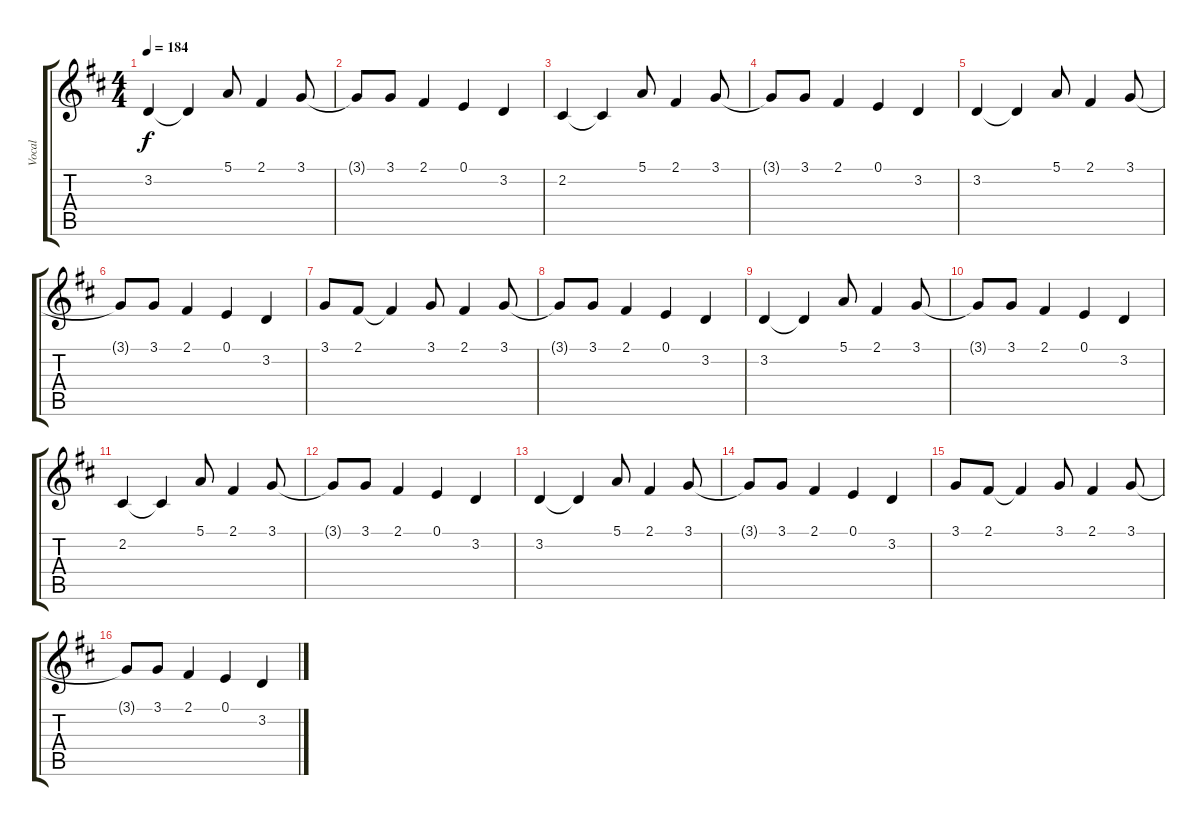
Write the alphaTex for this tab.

\track ("Vocal" "Vocal") {instrument harmonica}
\staff {score tabs}
\tuning (E4 B3 G3 D3 A2 E2) {hide}
\ts (4 4)
\tempo 184
\clef g2
\ks d
3.2.4{dy f} 3.2{t}.4 5.1.8 2.1.4 3.1.8 |
3.1{t}.8 3.1.8 2.1.4 0.1.4 3.2.4 |
2.2.4 2.2{t}.4 5.1.8 2.1.4 3.1.8 |
3.1{t}.8 3.1.8 2.1.4 0.1.4 3.2.4 |
3.2.4 3.2{t}.4 5.1.8 2.1.4 3.1.8 |
3.1{t}.8 3.1.8 2.1.4 0.1.4 3.2.4 |
3.1.8 2.1.8 2.1{t}.4 3.1.8 2.1.4 3.1.8 |
3.1{t}.8 3.1.8 2.1.4 0.1.4 3.2.4 |
3.2.4 3.2{t}.4 5.1.8 2.1.4 3.1.8 |
3.1{t}.8 3.1.8 2.1.4 0.1.4 3.2.4 |
2.2.4 2.2{t}.4 5.1.8 2.1.4 3.1.8 |
3.1{t}.8 3.1.8 2.1.4 0.1.4 3.2.4 |
3.2.4 3.2{t}.4 5.1.8 2.1.4 3.1.8 |
3.1{t}.8 3.1.8 2.1.4 0.1.4 3.2.4 |
3.1.8 2.1.8 2.1{t}.4 3.1.8 2.1.4 3.1.8 |
3.1{t}.8 3.1.8 2.1.4 0.1.4 3.2.4
